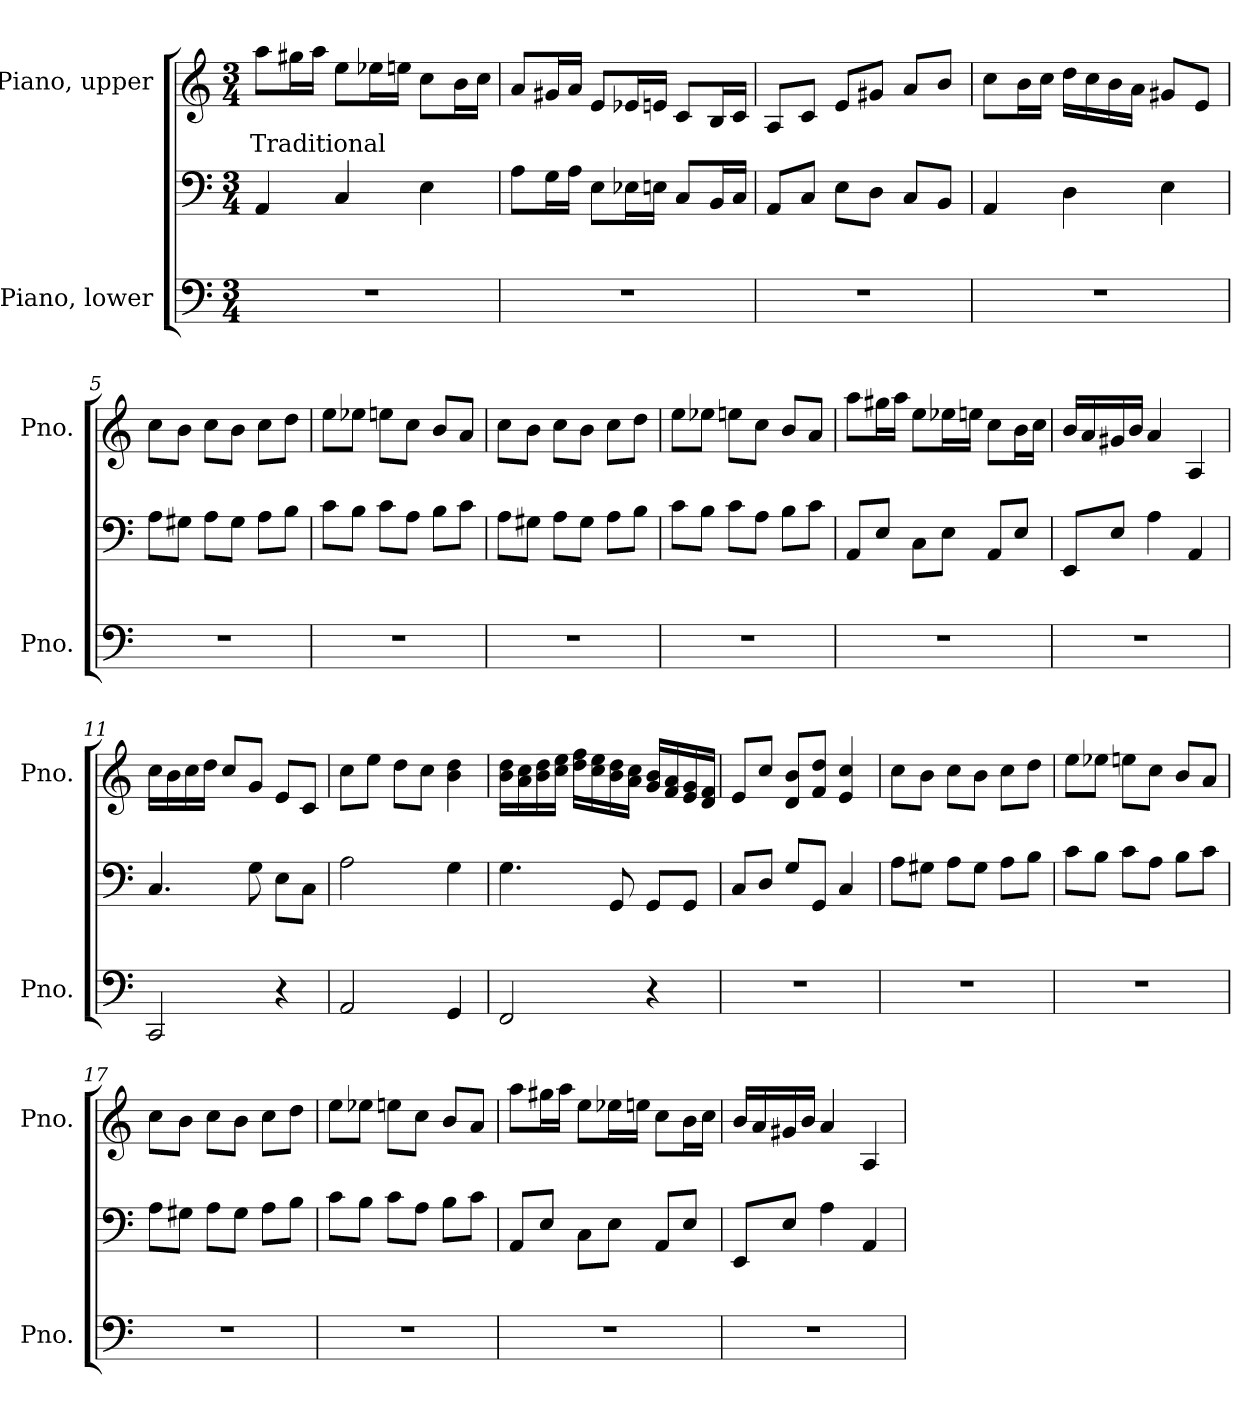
**kern	**kern	**kern	**text
*part2	*part2	*part1	*part1
*staff3	*staff2	*staff1	*staff1
*I"Piano, lower	*	*I"Piano, upper	*
*I'Pno.	*	*I'Pno.	*
*clefF4	*clefF4	*clefG2	*
*k[]	*k[]	*k[]	*
*M3/4	*M3/4	*M3/4	*
*MM100	*MM100	*MM100	*
=1	=1	=1	=1
!	!	!	!LO:LY:b
2.r	4AA/	8aa\L	Traditional
.	.	16gg#X\L	.
.	.	16aa\JJ	.
.	4C/	8ee\L	.
.	.	16ee-X\L	.
.	.	16een\JJ	.
.	4E\	8cc\L	.
.	.	16b\L	.
.	.	16cc\JJ	.
=2	=2	=2	=2
2.r	8A\L	8a/L	.
.	16G\L	16g#X/L	.
.	16A\JJ	16a/JJ	.
.	8E\L	8e/L	.
.	16E-X\L	16e-X/L	.
.	16En\JJ	16en/JJ	.
.	8C/L	8c/L	.
.	16BB/L	16B/L	.
.	16C/JJ	16c/JJ	.
=3	=3	=3	=3
2.r	8AA/L	8A/L	.
.	8C/J	8c/J	.
.	8E\L	8e/L	.
.	8D\J	8g#X/J	.
.	8C/L	8a/L	.
.	8BB/J	8b/J	.
!!LO:LB:g=z
=4	=4	=4	=4
2.r	4AA/	8cc\L	.
.	.	16b\L	.
.	.	16cc\JJ	.
.	4D\	16dd\LL	.
.	.	16cc\	.
.	.	16b\	.
.	.	16a\JJ	.
.	4E\	8g#X/L	.
.	.	8e/J	.
=5	=5	=5	=5
2.r	8A\L	8cc\L	.
.	8G#X\J	8b\J	.
.	8A\L	8cc\L	.
.	8G#\J	8b\J	.
.	8A\L	8cc\L	.
.	8B\J	8dd\J	.
=6	=6	=6	=6
2.r	8c\L	8ee\L	.
.	8B\J	8ee-X\J	.
.	8c\L	8een\L	.
.	8A\J	8cc\J	.
.	8B\L	8b/L	.
.	8c\J	8a/J	.
=7	=7	=7	=7
2.r	8A\L	8cc\L	.
.	8G#X\J	8b\J	.
.	8A\L	8cc\L	.
.	8G#\J	8b\J	.
.	8A\L	8cc\L	.
.	8B\J	8dd\J	.
=8	=8	=8	=8
2.r	8c\L	8ee\L	.
.	8B\J	8ee-X\J	.
.	8c\L	8een\L	.
.	8A\J	8cc\J	.
.	8B\L	8b/L	.
.	8c\J	8a/J	.
!!LO:LB:g=z
=9	=9	=9	=9
2.r	8AA/L	8aa\L	.
.	8E/J	16gg#X\L	.
.	.	16aa\JJ	.
.	8C\L	8ee\L	.
.	8E\J	16ee-X\L	.
.	.	16een\JJ	.
.	8AA/L	8cc\L	.
.	8E/J	16b\L	.
.	.	16cc\JJ	.
=10	=10	=10	=10
2.r	8EE/L	16b/LL	.
.	.	16a/	.
.	8E/J	16g#X/	.
.	.	16b/JJ	.
.	4A\	4a/	.
.	4AA/	4A/	.
=11	=11	=11	=11
2CC/	4.C/	16cc\LL	.
.	.	16b\	.
.	.	16cc\	.
.	.	16dd\JJ	.
.	.	8cc/L	.
.	8G\	8g/J	.
4r	8E\L	8e/L	.
.	8C\J	8c/J	.
=12	=12	=12	=12
2AA/	2A\	8cc\L	.
.	.	8ee\J	.
.	.	8dd\L	.
.	.	8cc\J	.
4GG/	4G\	4b\ 4dd\	.
!!LO:LB:g=z
=13	=13	=13	=13
2FF/	4.G\	16b\ 16dd\LL	.
.	.	16a\ 16cc\	.
.	.	16b\ 16dd\	.
.	.	16cc\ 16ee\JJ	.
.	.	16dd\ 16ff\LL	.
.	.	16cc\ 16ee\	.
.	8GG/	16b\ 16dd\	.
.	.	16a\ 16cc\JJ	.
4r	8GG/L	16g/ 16b/LL	.
.	.	16f/ 16a/	.
.	8GG/J	16e/ 16g/	.
.	.	16d/ 16f/JJ	.
=14	=14	=14	=14
2.r	8C/L	8e/L	.
.	8D/J	8cc/J	.
.	8G/L	8d/ 8b/L	.
.	8GG/J	8f/ 8dd/J	.
.	4C/	4e/ 4cc/	.
=15	=15	=15	=15
2.r	8A\L	8cc\L	.
.	8G#X\J	8b\J	.
.	8A\L	8cc\L	.
.	8G#\J	8b\J	.
.	8A\L	8cc\L	.
.	8B\J	8dd\J	.
=16	=16	=16	=16
2.r	8c\L	8ee\L	.
.	8B\J	8ee-X\J	.
.	8c\L	8een\L	.
.	8A\J	8cc\J	.
.	8B\L	8b/L	.
.	8c\J	8a/J	.
=17	=17	=17	=17
2.r	8A\L	8cc\L	.
.	8G#X\J	8b\J	.
.	8A\L	8cc\L	.
.	8G#\J	8b\J	.
.	8A\L	8cc\L	.
.	8B\J	8dd\J	.
!!LO:PB:g=z
=18	=18	=18	=18
2.r	8c\L	8ee\L	.
.	8B\J	8ee-X\J	.
.	8c\L	8een\L	.
.	8A\J	8cc\J	.
.	8B\L	8b/L	.
.	8c\J	8a/J	.
=19	=19	=19	=19
2.r	8AA/L	8aa\L	.
.	8E/J	16gg#X\L	.
.	.	16aa\JJ	.
.	8C\L	8ee\L	.
.	8E\J	16ee-X\L	.
.	.	16een\JJ	.
.	8AA/L	8cc\L	.
.	8E/J	16b\L	.
.	.	16cc\JJ	.
=20	=20	=20	=20
2.r	8EE/L	16b/LL	.
.	.	16a/	.
.	8E/J	16g#X/	.
.	.	16b/JJ	.
.	4A\	4a/	.
.	4AA/	4A/	.
=	=	=	=
*-	*-	*-	*-
